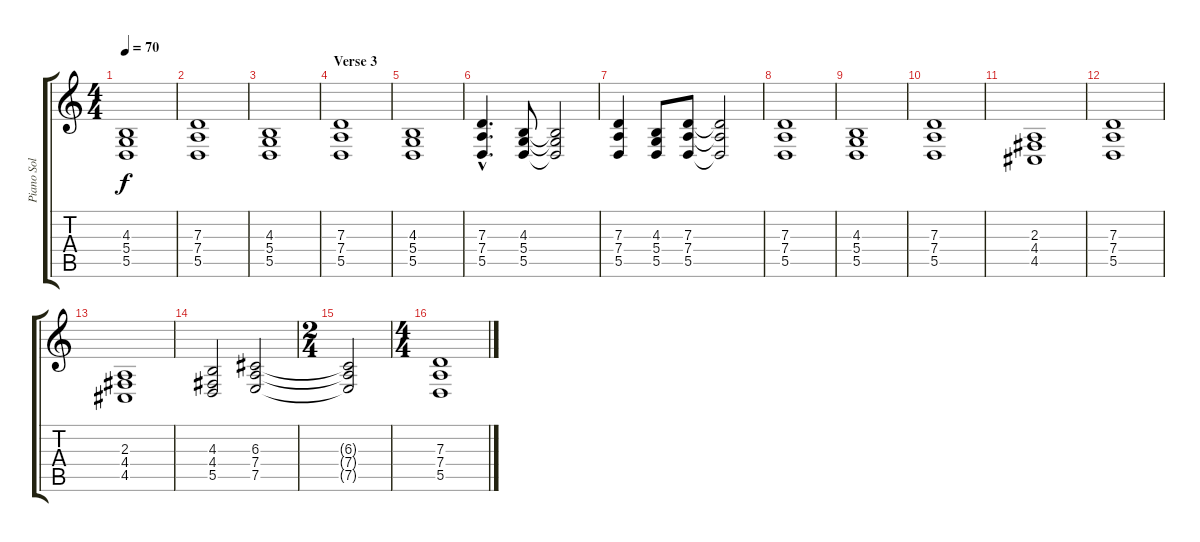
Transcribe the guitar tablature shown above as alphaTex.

\track ("Piano Sol" "Piano Sol") {instrument drawbarorgan}
\staff {score tabs}
\tuning (E4 B3 G3 D3 A2 E2) {hide}
\ts (4 4)
\tempo 70
\clef g2
\ks c
(4.3 5.4 5.5).1{dy f} |
(7.3 7.4 5.5).1 |
(4.3 5.4 5.5).1 |
\section ("" "Verse 3")
(7.3 7.4 5.5).1 |
(4.3 5.4 5.5).1 |
(7.3{hac} 7.4{hac} 5.5{hac}).4{d} (4.3 5.4 5.5).8 (4.3{t} 5.4{t} 5.5{t}).2 |
(7.3 7.4 5.5).4 (4.3 5.4 5.5).8 (7.3 7.4 5.5).8 (7.3{t} 7.4{t} 5.5{t}).2 |
(7.3 7.4 5.5).1 |
(4.3 5.4 5.5).1 |
(7.3 7.4 5.5).1 |
(2.3 4.4 4.5).1 |
(7.3 7.4 5.5).1 |
(2.3 4.4 4.5).1 |
(4.3 4.4 5.5).2 (6.3 7.4 7.5).2 |
\ts (2 4)
(6.3{t} 7.4{t} 7.5{t}).2 |
\ts (4 4)
(7.3 7.4 5.5).1
